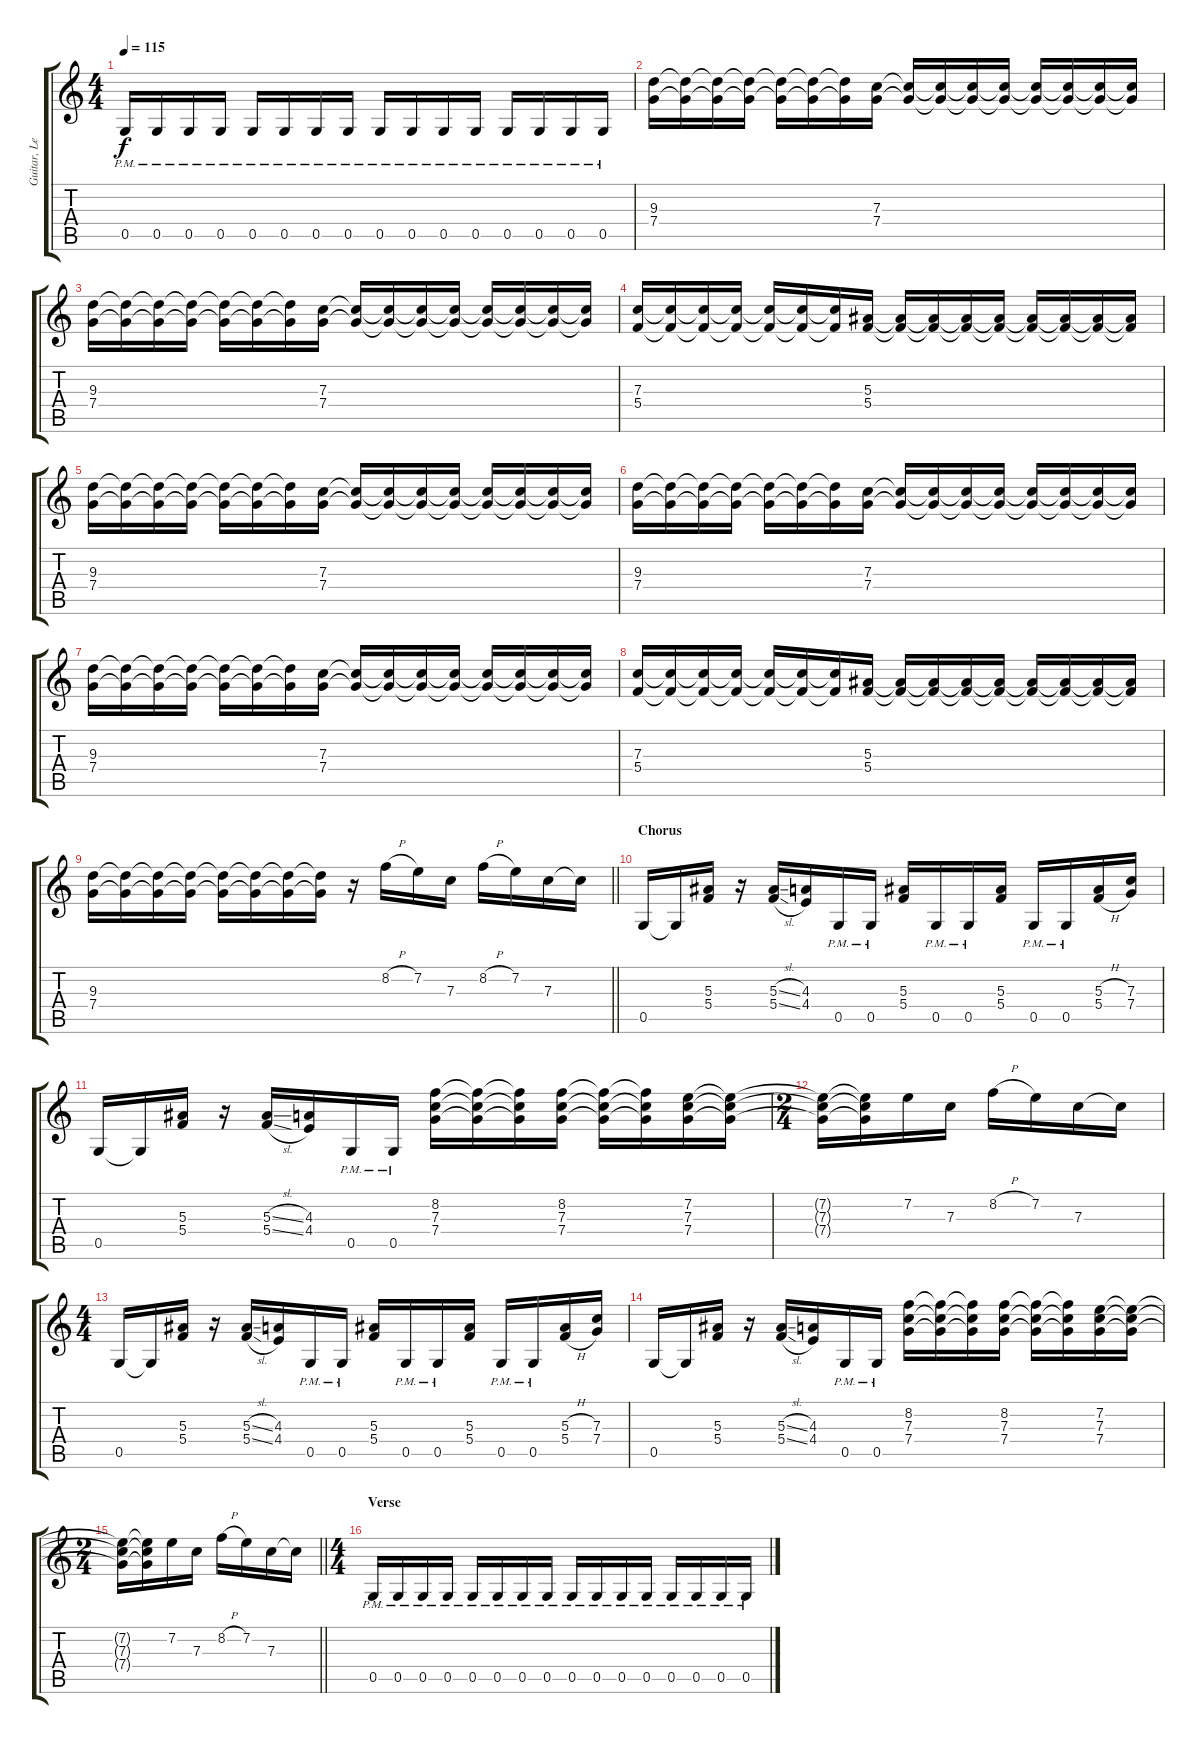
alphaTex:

\track ("Guitar, Lead" "Guitar, Le") {instrument distortionguitar}
\staff {score tabs}
\tuning (D4 A3 F3 C3 G2 D2) {hide}
\ts (4 4)
\tempo 115
\clef g2
\ks c
0.5{pm}.16{dy f} 0.5{pm}.16 0.5{pm}.16 0.5{pm}.16 0.5{pm}.16 0.5{pm}.16 0.5{pm}.16 0.5{pm}.16 0.5{pm}.16 0.5{pm}.16 0.5{pm}.16 0.5{pm}.16 0.5{pm}.16 0.5{pm}.16 0.5{pm}.16 0.5{pm}.16 |
(9.3 7.4).16 (9.3{t} 7.4{t}).16 (9.3{t} 7.4{t}).16 (9.3{t} 7.4{t}).16 (9.3{t} 7.4{t}).16 (9.3{t} 7.4{t}).16 (9.3{t} 7.4{t}).16 (7.3 7.4).16 (7.3{t} 7.4{t}).16 (7.3{t} 7.4{t}).16 (7.3{t} 7.4{t}).16 (7.3{t} 7.4{t}).16 (7.3{t} 7.4{t}).16 (7.3{t} 7.4{t}).16 (7.3{t} 7.4{t}).16 (7.3{t} 7.4{t}).16 |
(9.3 7.4).16 (9.3{t} 7.4{t}).16 (9.3{t} 7.4{t}).16 (9.3{t} 7.4{t}).16 (9.3{t} 7.4{t}).16 (9.3{t} 7.4{t}).16 (9.3{t} 7.4{t}).16 (7.3 7.4).16 (7.3{t} 7.4{t}).16 (7.3{t} 7.4{t}).16 (7.3{t} 7.4{t}).16 (7.3{t} 7.4{t}).16 (7.3{t} 7.4{t}).16 (7.3{t} 7.4{t}).16 (7.3{t} 7.4{t}).16 (7.3{t} 7.4{t}).16 |
(7.3 5.4).16 (7.3{t} 5.4{t}).16 (7.3{t} 5.4{t}).16 (7.3{t} 5.4{t}).16 (7.3{t} 5.4{t}).16 (7.3{t} 5.4{t}).16 (7.3{t} 5.4{t}).16 (5.3 5.4).16 (5.3{t} 5.4{t}).16 (5.3{t} 5.4{t}).16 (5.3{t} 5.4{t}).16 (5.3{t} 5.4{t}).16 (5.3{t} 5.4{t}).16 (5.3{t} 5.4{t}).16 (5.3{t} 5.4{t}).16 (5.3{t} 5.4{t}).16 |
(9.3 7.4).16 (9.3{t} 7.4{t}).16 (9.3{t} 7.4{t}).16 (9.3{t} 7.4{t}).16 (9.3{t} 7.4{t}).16 (9.3{t} 7.4{t}).16 (9.3{t} 7.4{t}).16 (7.3 7.4).16 (7.3{t} 7.4{t}).16 (7.3{t} 7.4{t}).16 (7.3{t} 7.4{t}).16 (7.3{t} 7.4{t}).16 (7.3{t} 7.4{t}).16 (7.3{t} 7.4{t}).16 (7.3{t} 7.4{t}).16 (7.3{t} 7.4{t}).16 |
(9.3 7.4).16 (9.3{t} 7.4{t}).16 (9.3{t} 7.4{t}).16 (9.3{t} 7.4{t}).16 (9.3{t} 7.4{t}).16 (9.3{t} 7.4{t}).16 (9.3{t} 7.4{t}).16 (7.3 7.4).16 (7.3{t} 7.4{t}).16 (7.3{t} 7.4{t}).16 (7.3{t} 7.4{t}).16 (7.3{t} 7.4{t}).16 (7.3{t} 7.4{t}).16 (7.3{t} 7.4{t}).16 (7.3{t} 7.4{t}).16 (7.3{t} 7.4{t}).16 |
(9.3 7.4).16 (9.3{t} 7.4{t}).16 (9.3{t} 7.4{t}).16 (9.3{t} 7.4{t}).16 (9.3{t} 7.4{t}).16 (9.3{t} 7.4{t}).16 (9.3{t} 7.4{t}).16 (7.3 7.4).16 (7.3{t} 7.4{t}).16 (7.3{t} 7.4{t}).16 (7.3{t} 7.4{t}).16 (7.3{t} 7.4{t}).16 (7.3{t} 7.4{t}).16 (7.3{t} 7.4{t}).16 (7.3{t} 7.4{t}).16 (7.3{t} 7.4{t}).16 |
(7.3 5.4).16 (7.3{t} 5.4{t}).16 (7.3{t} 5.4{t}).16 (7.3{t} 5.4{t}).16 (7.3{t} 5.4{t}).16 (7.3{t} 5.4{t}).16 (7.3{t} 5.4{t}).16 (5.3 5.4).16 (5.3{t} 5.4{t}).16 (5.3{t} 5.4{t}).16 (5.3{t} 5.4{t}).16 (5.3{t} 5.4{t}).16 (5.3{t} 5.4{t}).16 (5.3{t} 5.4{t}).16 (5.3{t} 5.4{t}).16 (5.3{t} 5.4{t}).16 |
\barLineRight lightlight
(9.3 7.4).16 (9.3{t} 7.4{t}).16 (9.3{t} 7.4{t}).16 (9.3{t} 7.4{t}).16 (9.3{t} 7.4{t}).16 (9.3{t} 7.4{t}).16 (9.3{t} 7.4{t}).16 (9.3{t} 7.4{t}).16 r.16 8.2{h}.16 7.2.16 7.3.16 8.2{h}.16 7.2.16 7.3.16 7.3{t}.16 |
\section ("" "Chorus")
0.5.16 0.5{t}.16 (5.3 5.4).16 r.16 (5.3{sl} 5.4{sl}).16 (4.3 4.4).16 0.5{pm}.16 0.5{pm}.16 (5.3 5.4).16 0.5{pm}.16 0.5{pm}.16 (5.3 5.4).16 0.5{pm}.16 0.5{pm}.16 (5.3{h} 5.4{h}).16 (7.3 7.4).16 |
0.5.16 0.5{t}.16 (5.3 5.4).16 r.16 (5.3{sl} 5.4{sl}).16 (4.3 4.4).16 0.5{pm}.16 0.5{pm}.16 (8.2 7.3 7.4).16 (8.2{t} 7.3{t} 7.4{t}).16 (8.2{t} 7.3{t} 7.4{t}).16 (8.2 7.3 7.4).16 (8.2{t} 7.3{t} 7.4{t}).16 (8.2{t} 7.3{t} 7.4{t}).16 (7.2 7.3 7.4).16 (7.2{t} 7.3{t} 7.4{t}).16 |
\ts (2 4)
(7.2{t} 7.3{t} 7.4{t}).16 (7.2{t} 7.3{t} 7.4{t}).16 7.2.16 7.3.16 8.2{h}.16 7.2.16 7.3.16 7.3{t}.16 |
\ts (4 4)
0.5.16 0.5{t}.16 (5.3 5.4).16 r.16 (5.3{sl} 5.4{sl}).16 (4.3 4.4).16 0.5{pm}.16 0.5{pm}.16 (5.3 5.4).16 0.5{pm}.16 0.5{pm}.16 (5.3 5.4).16 0.5{pm}.16 0.5{pm}.16 (5.3{h} 5.4{h}).16 (7.3 7.4).16 |
0.5.16 0.5{t}.16 (5.3 5.4).16 r.16 (5.3{sl} 5.4{sl}).16 (4.3 4.4).16 0.5{pm}.16 0.5{pm}.16 (8.2 7.3 7.4).16 (8.2{t} 7.3{t} 7.4{t}).16 (8.2{t} 7.3{t} 7.4{t}).16 (8.2 7.3 7.4).16 (8.2{t} 7.3{t} 7.4{t}).16 (8.2{t} 7.3{t} 7.4{t}).16 (7.2 7.3 7.4).16 (7.2{t} 7.3{t} 7.4{t}).16 |
\ts (2 4)
\barLineRight lightlight
(7.2{t} 7.3{t} 7.4{t}).16 (7.2{t} 7.3{t} 7.4{t}).16 7.2.16 7.3.16 8.2{h}.16 7.2.16 7.3.16 7.3{t}.16 |
\ts (4 4)
\section ("" "Verse")
0.5{pm}.16 0.5{pm}.16 0.5{pm}.16 0.5{pm}.16 0.5{pm}.16 0.5{pm}.16 0.5{pm}.16 0.5{pm}.16 0.5{pm}.16 0.5{pm}.16 0.5{pm}.16 0.5{pm}.16 0.5{pm}.16 0.5{pm}.16 0.5{pm}.16 0.5{pm}.16
